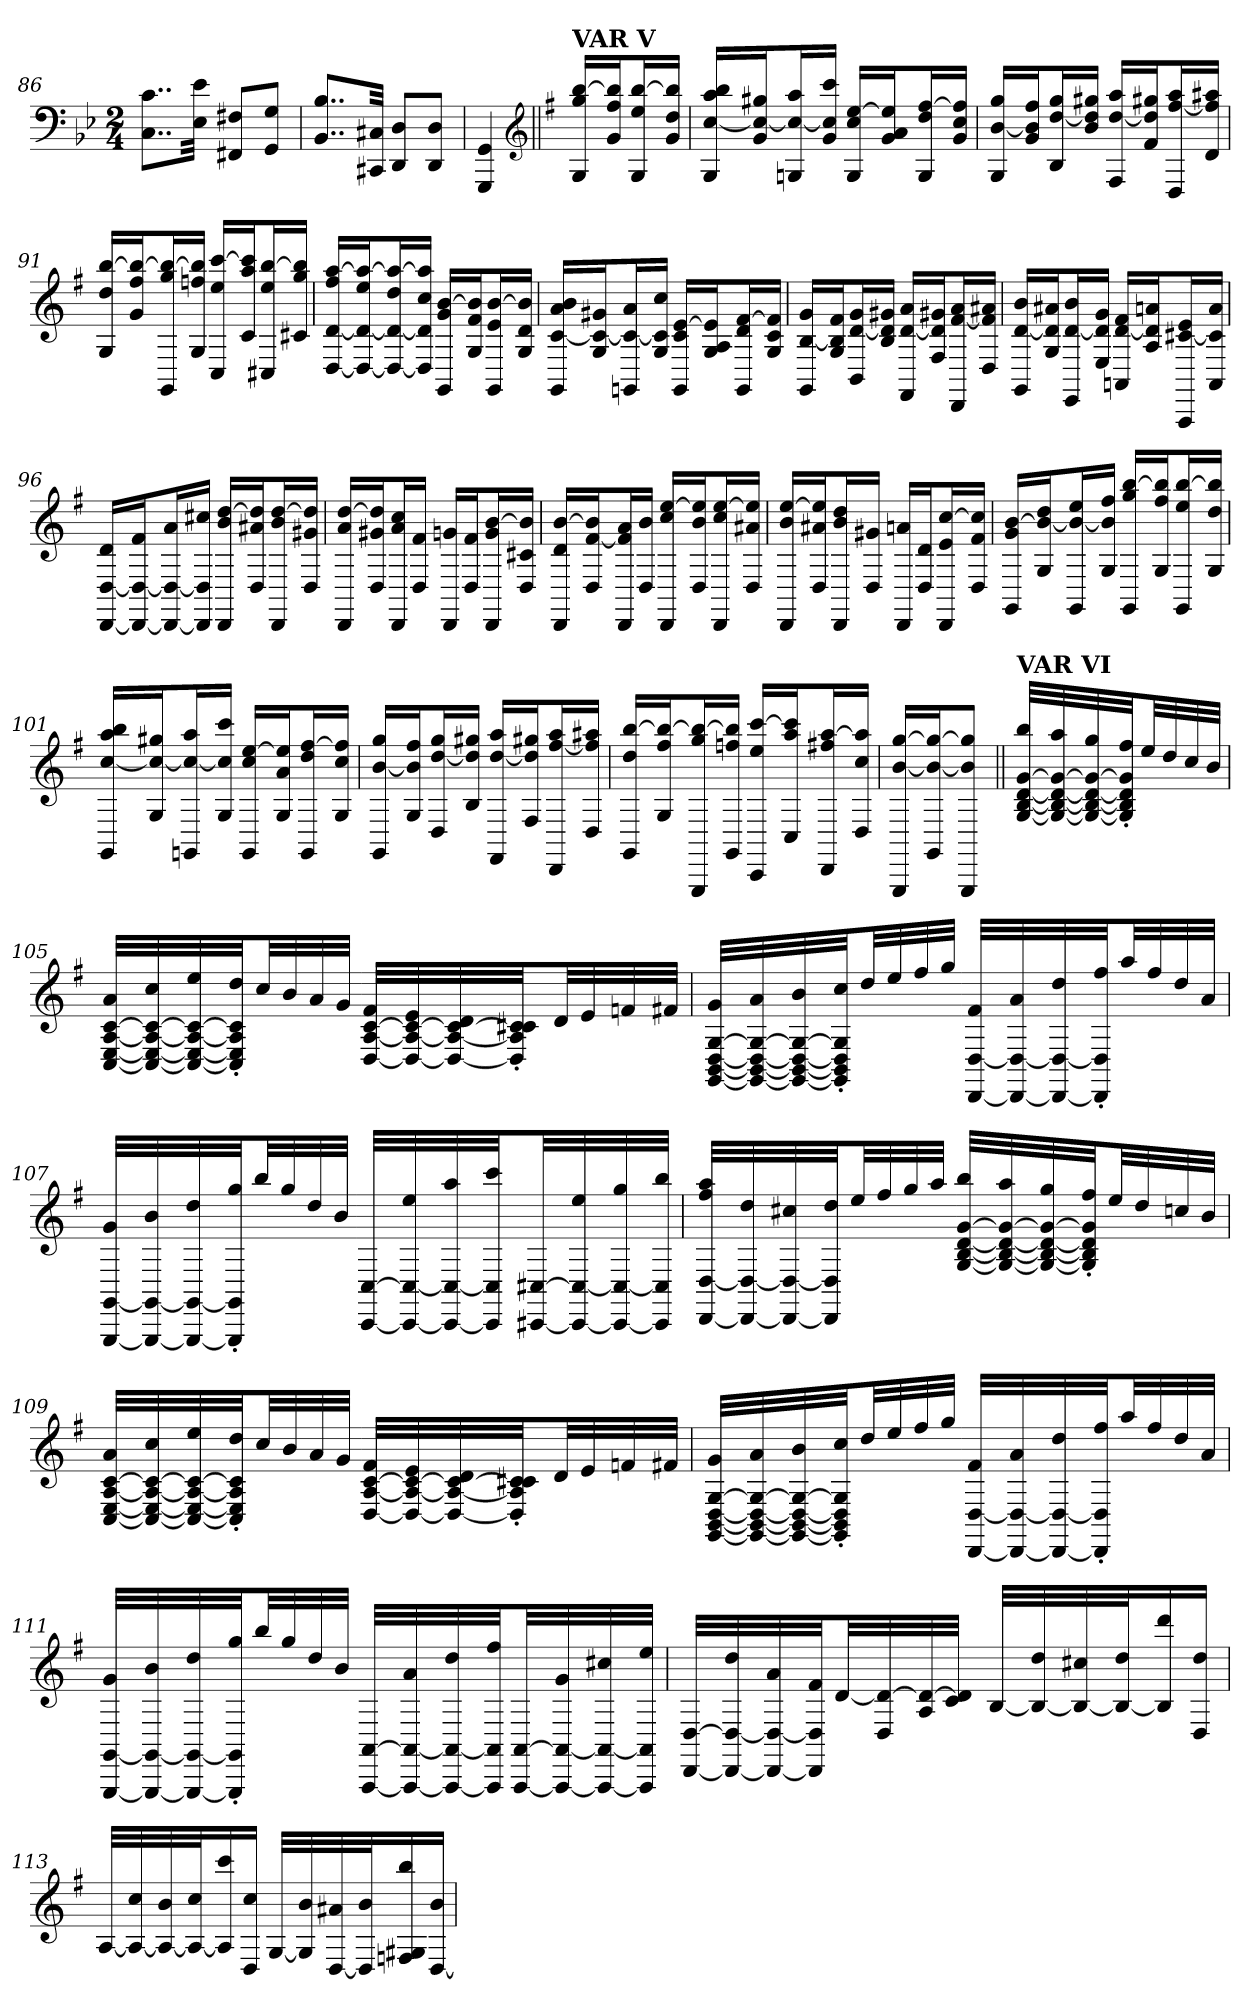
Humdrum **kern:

**kern
*part1
*staff1
*clefF4
*k[b-e-]
*M2/4
=86
8..C 8..cL
32E- 32e-Jkk
8FF#X 8F#XL
8GG 8GJ
=87
8..BB- 8..B-L
32CC#X 32C#XJkk
8DD 8DL
8DD 8DJ
=
4GGG 4GG
*clefG2
=88||
*k[f#]
!LO:TX:a:B:t=VAR V
16G 16gg [16bbLL
16g 16ff# 16bb]J
16G 16ee [16bbL
16g 16dd 16bb]JJ
=89
16G [16cc 16aa 16bbLL
16g 16cc_ 16gg#XJ
16Gn 16cc_ 16aaL
16g 16cc] 16cccJJ
16G 16cc [16eeLL
16g 16a 16ee]J
16G 16dd [16ff#L
16g 16cc 16ff#]JJ
=90
16G [16b 16ggLL
16g 16b] 16ff#J
16B [16dd 16ggL
16b 16dd] 16gg#XJJ
16F# [16dd 16aaLL
16f# 16dd] 16gg#XJ
16D [16ff# 16aaL
16d 16ff#] 16aa#XJJ
=91
16G 16dd [16bbLL
16g 16ff# 16bb_J
16GG 16gg 16bb_L
16G 16ffn 16bb]JJ
16C 16ee [16cccLL
16c 16aa 16ccc]J
16C#X 16ee [16bbL
16c#X 16gg 16bb]JJ
=92
[16D [16d 16ff# [16aaLL
16D_ 16d_ 16ee 16aa_J
16D_ 16d_ 16dd 16aa_L
16D] 16d] 16cc 16aa]JJ
16GG 16g [16bLL
16G 16f# 16b]J
16GG 16e [16bL
16G 16d 16b]JJ
=93
16GG [16c 16a 16bLL
16G 16c_ 16g#XJ
16GGn 16c_ 16aL
16G 16c] 16ccJJ
16GG 16c [16eLL
16G 16A 16e]J
16GG 16d [16f#L
16G 16c 16f#]JJ
=94
16GG [16B 16gLL
16G 16B] 16f#J
16BB [16d 16gL
16B 16d] 16g#XJJ
16FF# [16d 16aLL
16F# 16d] 16g#XJ
16DD [16f# 16aL
16D 16f#] 16a#XJJ
=95
16GG [16d 16bLL
16G 16d] 16a#XJ
16EE [16d 16bL
16E 16d] 16gJJ
16AAn [16d 16f#LL
16A 16d] 16anJ
16AAA [16c#X 16eL
16AA 16c#] 16aJJ
=96
[16DD [16D 16dLL
16DD_ 16D_ 16f#J
16DD_ 16D_ 16aL
16DD] 16D] 16cc#XJJ
16DD 16b [16ddLL
16D 16a#X 16dd]J
16DD 16b [16ddL
16D 16g#X 16dd]JJ
=97
16DD 16a [16ddLL
16D 16g#X 16dd]J
16DD 16a 16ccL
16D 16f#JJ
16DD 16gnLL
16D 16f#J
16DD 16g [16bL
16D 16c#X 16b]JJ
=98
16DD 16d [16bLL
16D [16f# 16b]J
16DD 16f#] 16aL
16D 16bJJ
16DD 16cc [16eeLL
16D 16b 16ee]J
16DD 16cc [16eeL
16D 16a#X 16ee]JJ
=99
16DD 16b [16eeLL
16D 16a#X 16ee]J
16DD 16b 16ddL
16D 16g#XJJ
16DD 16anLL
16D 16dJ
16DD 16e [16ccL
16D 16f# 16cc]JJ
=100
16GG 16g [16bLL
16G 16b_ 16ddJ
16GG 16b_ 16eeL
16G 16b] 16ff#JJ
16GG 16gg [16bbLL
16G 16ff# 16bb]J
16GG 16ee [16bbL
16G 16dd 16bb]JJ
=101
16GG [16cc 16aa 16bbLL
16G 16cc_ 16gg#XJ
16GGn 16cc_ 16aaL
16G 16cc] 16cccJJ
16GG 16cc [16eeLL
16G 16a 16ee]J
16GG 16dd [16ff#L
16G 16cc 16ff#]JJ
=102
16GG [16b 16ggLL
16G 16b] 16ff#J
16D [16dd 16ggL
16B 16dd] 16gg#XJJ
16FF# [16dd 16aaLL
16F# 16dd] 16gg#XJ
16DD [16ff# 16aaL
16D 16ff#] 16aa#XJJ
=103
16GG 16dd [16bbLL
16G 16ff# 16bb_J
16GGG 16gg 16bb_L
16GG 16ffn 16bb]JJ
16CC 16ee [16cccLL
16C 16aa 16ccc]J
16DD 16ff#X [16aaL
16D 16cc 16aa]JJ
=
16GGG [16b [16ggLL
16GG 16b_ 16gg_J
8GGG 8b] 8gg]J
=104||
!LO:TX:a:B:t=VAR VI
[32G [32B [32d [32g 32bbLLL
32G_ 32B_ 32d_ 32g_ 32aa
32G_ 32B_ 32d_ 32g_ 32gg
32G]' 32B]' 32d]' 32g]' 32ff#'JJ
32eeLL
32dd
32cc
32bJJJ
=105
[32C [32E [32A [32c 32aLLL
32C_ 32E_ 32A_ 32c_ 32cc
32C_ 32E_ 32A_ 32c_ 32ee
32C]' 32E]' 32A]' 32c]' 32dd'JJ
32ccLL
32b
32a
32gJJJ
[32D [32A [32c 32f#LLL
32D_ 32A_ 32c_ 32e
32D_ 32A_ 32c_ 32d
32D]' 32A]' 32c]' 32c#X'JJ
32dLL
32e
32fn
32f#XJJJ
=106
[32GG [32BB [32D [32G 32gLLL
32GG_ 32BB_ 32D_ 32G_ 32a
32GG_ 32BB_ 32D_ 32G_ 32b
32GG]' 32BB]' 32D]' 32G]' 32cc'JJ
32ddLL
32ee
32ff#
32ggJJJ
[32DD [32D 32f#LLL
32DD_ 32D_ 32a
32DD_ 32D_ 32dd
32DD]' 32D]' 32ff#'JJ
32aaLL
32ff#
32dd
32aJJJ
=107
[32GGG [32GG 32gLLL
32GGG_ 32GG_ 32b
32GGG_ 32GG_ 32dd
32GGG]' 32GG]' 32gg'JJ
32bbLL
32gg
32dd
32bJJJ
[32CC [32CLLL
32CC_ 32C_ 32ee
32CC_ 32C_ 32aa
32CC] 32C] 32cccJJ
[32CC#X [32C#XLL
32CC#_ 32C#_ 32ee
32CC#_ 32C#_ 32gg
32CC#] 32C#] 32bbJJJ
=108
[32DD [32D 32ff# 32aaLLL
32DD_ 32D_ 32dd
32DD_ 32D_ 32cc#X
32DD] 32D] 32ddJJ
32eeLL
32ff#
32gg
32aaJJJ
[32G [32B [32d [32g 32bbLLL
32G_ 32B_ 32d_ 32g_ 32aa
32G_ 32B_ 32d_ 32g_ 32gg
32G]' 32B]' 32d]' 32g]' 32ff#'JJ
32eeLL
32dd
32ccn
32bJJJ
=109
[32C [32E [32A [32c 32aLLL
32C_ 32E_ 32A_ 32c_ 32cc
32C_ 32E_ 32A_ 32c_ 32ee
32C]' 32E]' 32A]' 32c]' 32dd'JJ
32ccLL
32b
32a
32gJJJ
[32D [32A [32c 32f#LLL
32D_ 32A_ 32c_ 32e
32D_ 32A_ 32c_ 32d
32D]' 32A]' 32c]' 32c#X'JJ
32dLL
32e
32fn
32f#XJJJ
=110
[32GG [32BB [32D [32G 32gLLL
32GG_ 32BB_ 32D_ 32G_ 32a
32GG_ 32BB_ 32D_ 32G_ 32b
32GG]' 32BB]' 32D]' 32G]' 32cc'JJ
32ddLL
32ee
32ff#
32ggJJJ
[32DD [32D 32f#LLL
32DD_ 32D_ 32a
32DD_ 32D_ 32dd
32DD]' 32D]' 32ff#'JJ
32aaLL
32ff#
32dd
32aJJJ
=111
[32GGG [32GG 32gLLL
32GGG_ 32GG_ 32b
32GGG_ 32GG_ 32dd
32GGG]' 32GG]' 32gg'JJ
32bbLL
32gg
32dd
32bJJJ
[32AAA [32AALLL
32AAA_ 32AA_ 32a
32AAA_ 32AA_ 32dd
32AAA] 32AA] 32ff#JJ
[32AAA [32AALL
32AAA_ 32AA_ 32g
32AAA_ 32AA_ 32cc#X
32AAA] 32AA] 32eeJJJ
=112
[32DD [32DLLL
32DD_ 32D_ 32dd
32DD_ 32D_ 32a
32DD] 32D] 32f#JJ
[32dLL
32D 32d_
32A 32d_
32c 32d]JJJ
[32BLLL
32B_ 32dd
32B_ 32cc#X
32B_ 32ddJ
16B] 16ddd
16D 16ddJJ
=113
[32ALLL
32A_ 32cc
32A_ 32b
32A_ 32ccJ
16A] 16ccc
16D 16ccJJ
[32GLLL
32G] 32b
[32D 32a#X
32D] 32bJ
16Fn 16G#X 16bb
[16D 16bJJ
=
*-
